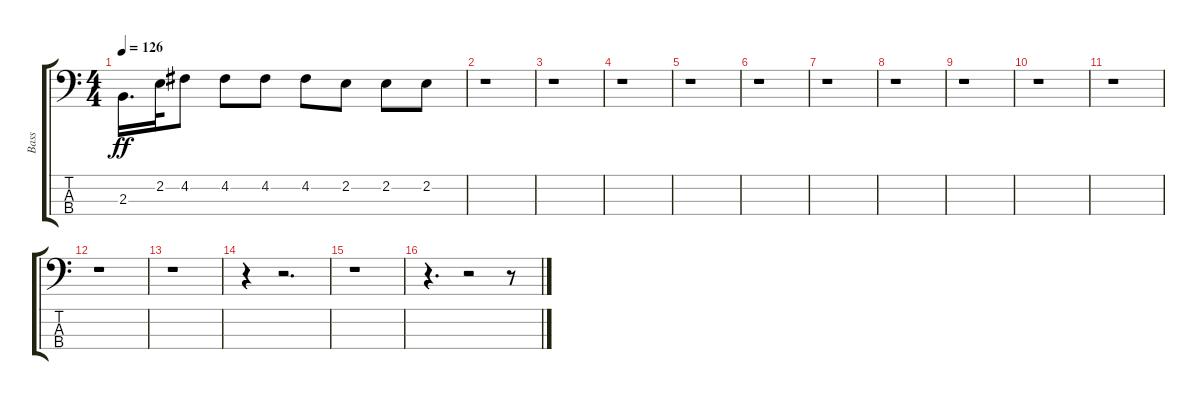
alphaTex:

\track ("Bass" "Bass") {instrument electricbassfinger}
\staff {score tabs}
\tuning (G2 D2 A1 E1) {hide}
\ts (4 4)
\tempo 126
\clef f4
\ks c
2.3.16{d dy ff} 2.2.32 4.2.8 4.2.8 4.2.8 4.2.8 2.2.8 2.2.8 2.2.8 |
r.1 |
r.1 |
r.1 |
r.1 |
r.1 |
r.1 |
r.1 |
r.1 |
r.1 |
r.1 |
r.1 |
r.1 |
r.4 r.2{d} |
r.1 |
r.4{d} r.2 r.8
